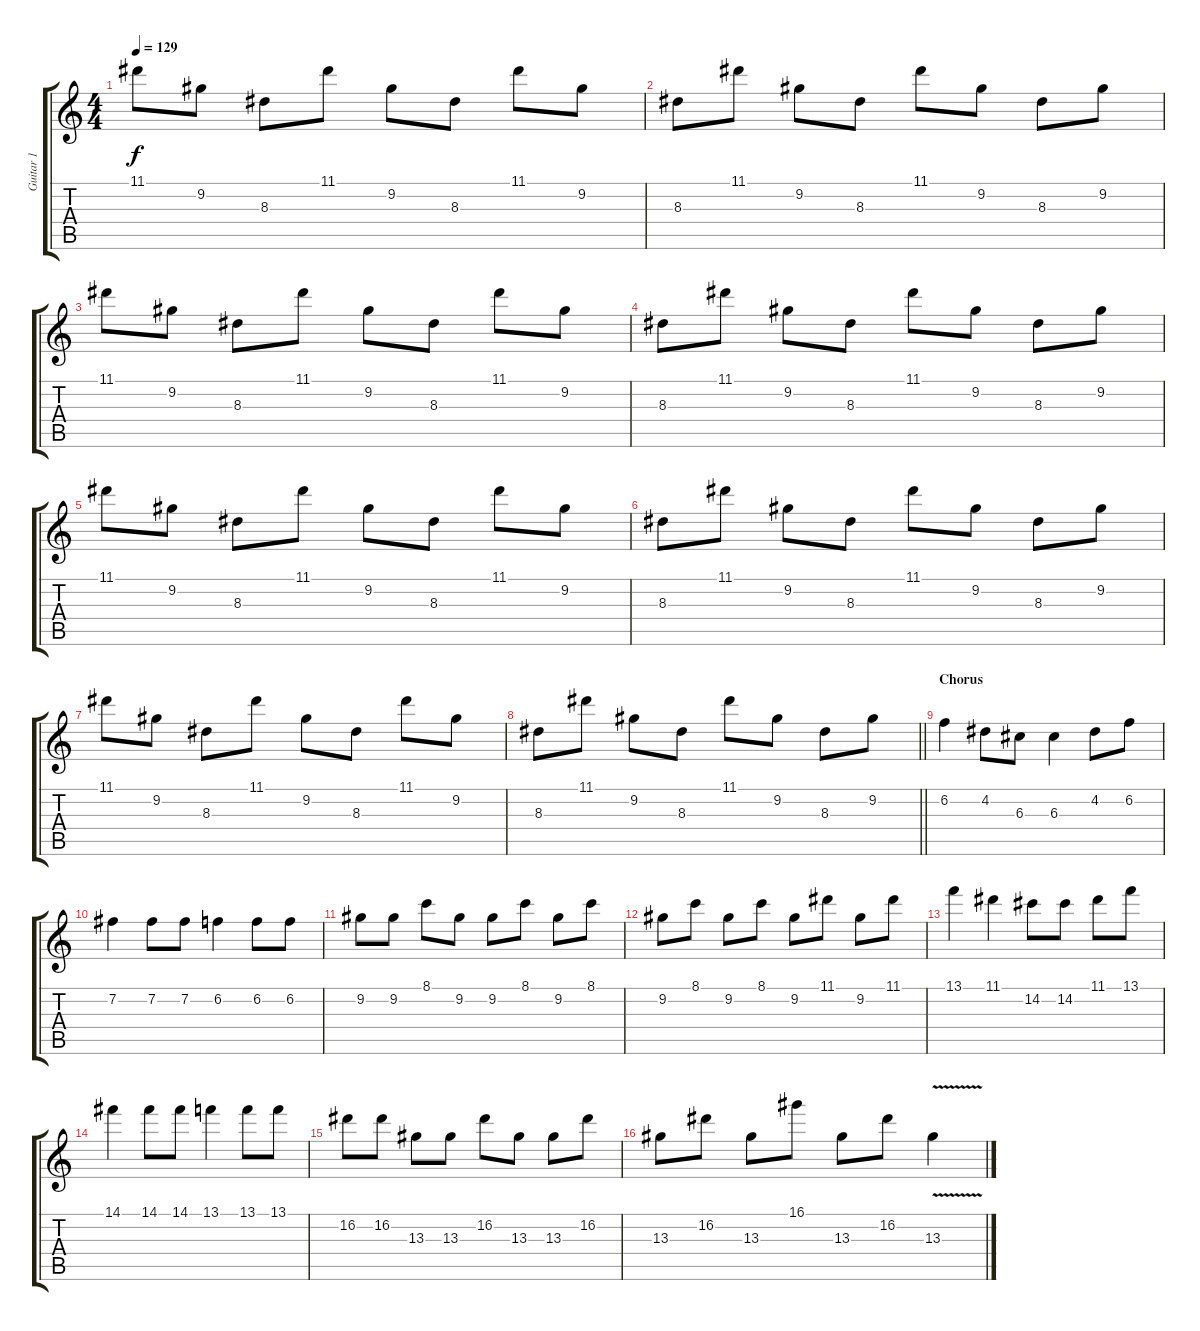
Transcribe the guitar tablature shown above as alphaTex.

\track ("Guitar 1" "Guitar 1") {instrument electricguitarjazz}
\staff {score tabs}
\tuning (E4 B3 G3 D3 A2 E2) {hide}
\ts (4 4)
\tempo 129
\clef g2
\ks c
11.1.8{dy f volume 7} 9.2.8 8.3.8 11.1.8 9.2.8 8.3.8 11.1.8 9.2.8 |
8.3.8 11.1.8 9.2.8 8.3.8 11.1.8 9.2.8 8.3.8 9.2.8 |
11.1.8{volume 8 instrument electricguitarjazz} 9.2.8 8.3.8 11.1.8 9.2.8 8.3.8 11.1.8 9.2.8 |
8.3.8 11.1.8 9.2.8 8.3.8 11.1.8 9.2.8 8.3.8 9.2.8 |
11.1.8{volume 9} 9.2.8 8.3.8 11.1.8 9.2.8 8.3.8 11.1.8 9.2.8 |
8.3.8 11.1.8 9.2.8 8.3.8 11.1.8 9.2.8 8.3.8 9.2.8 |
11.1.8{volume 11} 9.2.8 8.3.8 11.1.8 9.2.8 8.3.8 11.1.8 9.2.8 |
\barLineRight lightlight
8.3.8 11.1.8 9.2.8 8.3.8 11.1.8 9.2.8 8.3.8 9.2.8 |
\section ("" "Chorus")
6.2.4 4.2.8 6.3.8 6.3.4 4.2.8 6.2.8 |
7.2.4 7.2.8 7.2.8 6.2.4 6.2.8 6.2.8 |
9.2.8 9.2.8 8.1.8 9.2.8 9.2.8 8.1.8 9.2.8 8.1.8 |
9.2.8 8.1.8 9.2.8 8.1.8 9.2.8 11.1.8 9.2.8 11.1.8 |
13.1.4 11.1.4 14.2.8 14.2.8 11.1.8 13.1.8 |
14.1.4 14.1.8 14.1.8 13.1.4 13.1.8 13.1.8 |
16.2.8 16.2.8 13.3.8 13.3.8 16.2.8 13.3.8 13.3.8 16.2.8 |
13.3.8 16.2.8 13.3.8 16.1.8 13.3.8 16.2.8 13.3{v}.4
